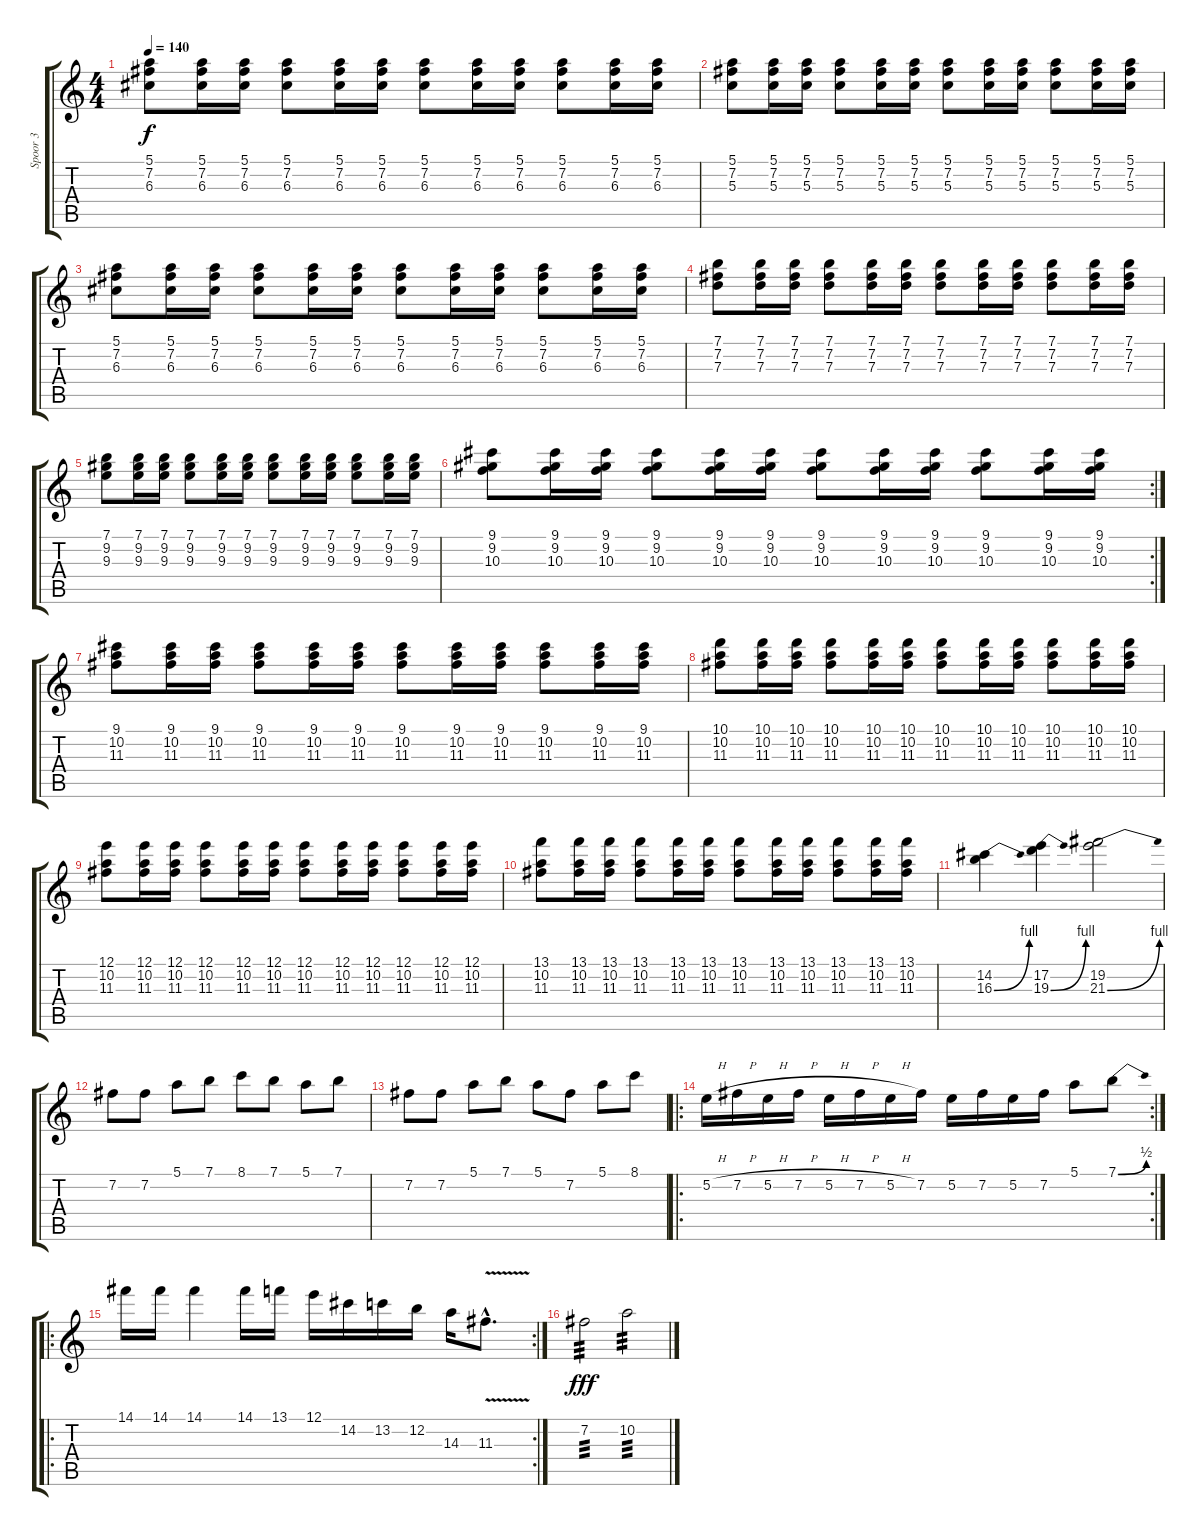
\track ("Spoor 3" "Spoor 3") {instrument overdrivenguitar}
\staff {score tabs}
\tuning (E4 B3 G3 D3 A2 D2) {hide}
\ts (4 4)
\tempo 140
\clef g2
\ks c
(5.1 7.2 6.3).8{dy f} (5.1 7.2 6.3).16 (5.1 7.2 6.3).16 (5.1 7.2 6.3).8 (5.1 7.2 6.3).16 (5.1 7.2 6.3).16 (5.1 7.2 6.3).8 (5.1 7.2 6.3).16 (5.1 7.2 6.3).16 (5.1 7.2 6.3).8 (5.1 7.2 6.3).16 (5.1 7.2 6.3).16 |
(5.1 7.2 5.3).8 (5.1 7.2 5.3).16 (5.1 7.2 5.3).16 (5.1 7.2 5.3).8 (5.1 7.2 5.3).16 (5.1 7.2 5.3).16 (5.1 7.2 5.3).8 (5.1 7.2 5.3).16 (5.1 7.2 5.3).16 (5.1 7.2 5.3).8 (5.1 7.2 5.3).16 (5.1 7.2 5.3).16 |
(5.1 7.2 6.3).8 (5.1 7.2 6.3).16 (5.1 7.2 6.3).16 (5.1 7.2 6.3).8 (5.1 7.2 6.3).16 (5.1 7.2 6.3).16 (5.1 7.2 6.3).8 (5.1 7.2 6.3).16 (5.1 7.2 6.3).16 (5.1 7.2 6.3).8 (5.1 7.2 6.3).16 (5.1 7.2 6.3).16 |
(7.1 7.2 7.3).8 (7.1 7.2 7.3).16 (7.1 7.2 7.3).16 (7.1 7.2 7.3).8 (7.1 7.2 7.3).16 (7.1 7.2 7.3).16 (7.1 7.2 7.3).8 (7.1 7.2 7.3).16 (7.1 7.2 7.3).16 (7.1 7.2 7.3).8 (7.1 7.2 7.3).16 (7.1 7.2 7.3).16 |
(7.1 9.2 9.3).8 (7.1 9.2 9.3).16 (7.1 9.2 9.3).16 (7.1 9.2 9.3).8 (7.1 9.2 9.3).16 (7.1 9.2 9.3).16 (7.1 9.2 9.3).8 (7.1 9.2 9.3).16 (7.1 9.2 9.3).16 (7.1 9.2 9.3).8 (7.1 9.2 9.3).16 (7.1 9.2 9.3).16 |
\rc 2
(9.1 9.2 10.3).8 (9.1 9.2 10.3).16 (9.1 9.2 10.3).16 (9.1 9.2 10.3).8 (9.1 9.2 10.3).16 (9.1 9.2 10.3).16 (9.1 9.2 10.3).8 (9.1 9.2 10.3).16 (9.1 9.2 10.3).16 (9.1 9.2 10.3).8 (9.1 9.2 10.3).16 (9.1 9.2 10.3).16 |
(9.1 10.2 11.3).8 (9.1 10.2 11.3).16 (9.1 10.2 11.3).16 (9.1 10.2 11.3).8 (9.1 10.2 11.3).16 (9.1 10.2 11.3).16 (9.1 10.2 11.3).8 (9.1 10.2 11.3).16 (9.1 10.2 11.3).16 (9.1 10.2 11.3).8 (9.1 10.2 11.3).16 (9.1 10.2 11.3).16 |
(10.1 10.2 11.3).8 (10.1 10.2 11.3).16 (10.1 10.2 11.3).16 (10.1 10.2 11.3).8 (10.1 10.2 11.3).16 (10.1 10.2 11.3).16 (10.1 10.2 11.3).8 (10.1 10.2 11.3).16 (10.1 10.2 11.3).16 (10.1 10.2 11.3).8 (10.1 10.2 11.3).16 (10.1 10.2 11.3).16 |
(12.1 10.2 11.3).8 (12.1 10.2 11.3).16 (12.1 10.2 11.3).16 (12.1 10.2 11.3).8 (12.1 10.2 11.3).16 (12.1 10.2 11.3).16 (12.1 10.2 11.3).8 (12.1 10.2 11.3).16 (12.1 10.2 11.3).16 (12.1 10.2 11.3).8 (12.1 10.2 11.3).16 (12.1 10.2 11.3).16 |
(13.1 10.2 11.3).8 (13.1 10.2 11.3).16 (13.1 10.2 11.3).16 (13.1 10.2 11.3).8 (13.1 10.2 11.3).16 (13.1 10.2 11.3).16 (13.1 10.2 11.3).8 (13.1 10.2 11.3).16 (13.1 10.2 11.3).16 (13.1 10.2 11.3).8 (13.1 10.2 11.3).16 (13.1 10.2 11.3).16 |
(14.2 16.3{be (bend 0 0 60 4)}).4 (17.2 19.3{be (bend 0 0 60 4)}).4 (19.2 21.3{be (bend 0 0 60 4)}).2 |
7.2.8 7.2.8 5.1.8 7.1.8 8.1.8 7.1.8 5.1.8 7.1.8 |
7.2.8 7.2.8 5.1.8 7.1.8 5.1.8 7.2.8 5.1.8 8.1.8 |
\ro
\rc 2
5.2{h}.16 7.2{h}.16 5.2{h}.16 7.2{h}.16 5.2{h}.16 7.2{h}.16 5.2{h}.16 7.2.16 5.2.16 7.2.16 5.2.16 7.2.16 5.1.8 7.1{be (bend 0 0 60 2)}.8 |
\ro
\rc 2
14.1.16 14.1.16 14.1.4 14.1.16 13.1.16 12.1.16 14.2.16 13.2.16 12.2.16 14.3.16 11.3{v hac}.8{d} |
7.2.2{tp 3 dy fff} 10.2.2{tp 3}
